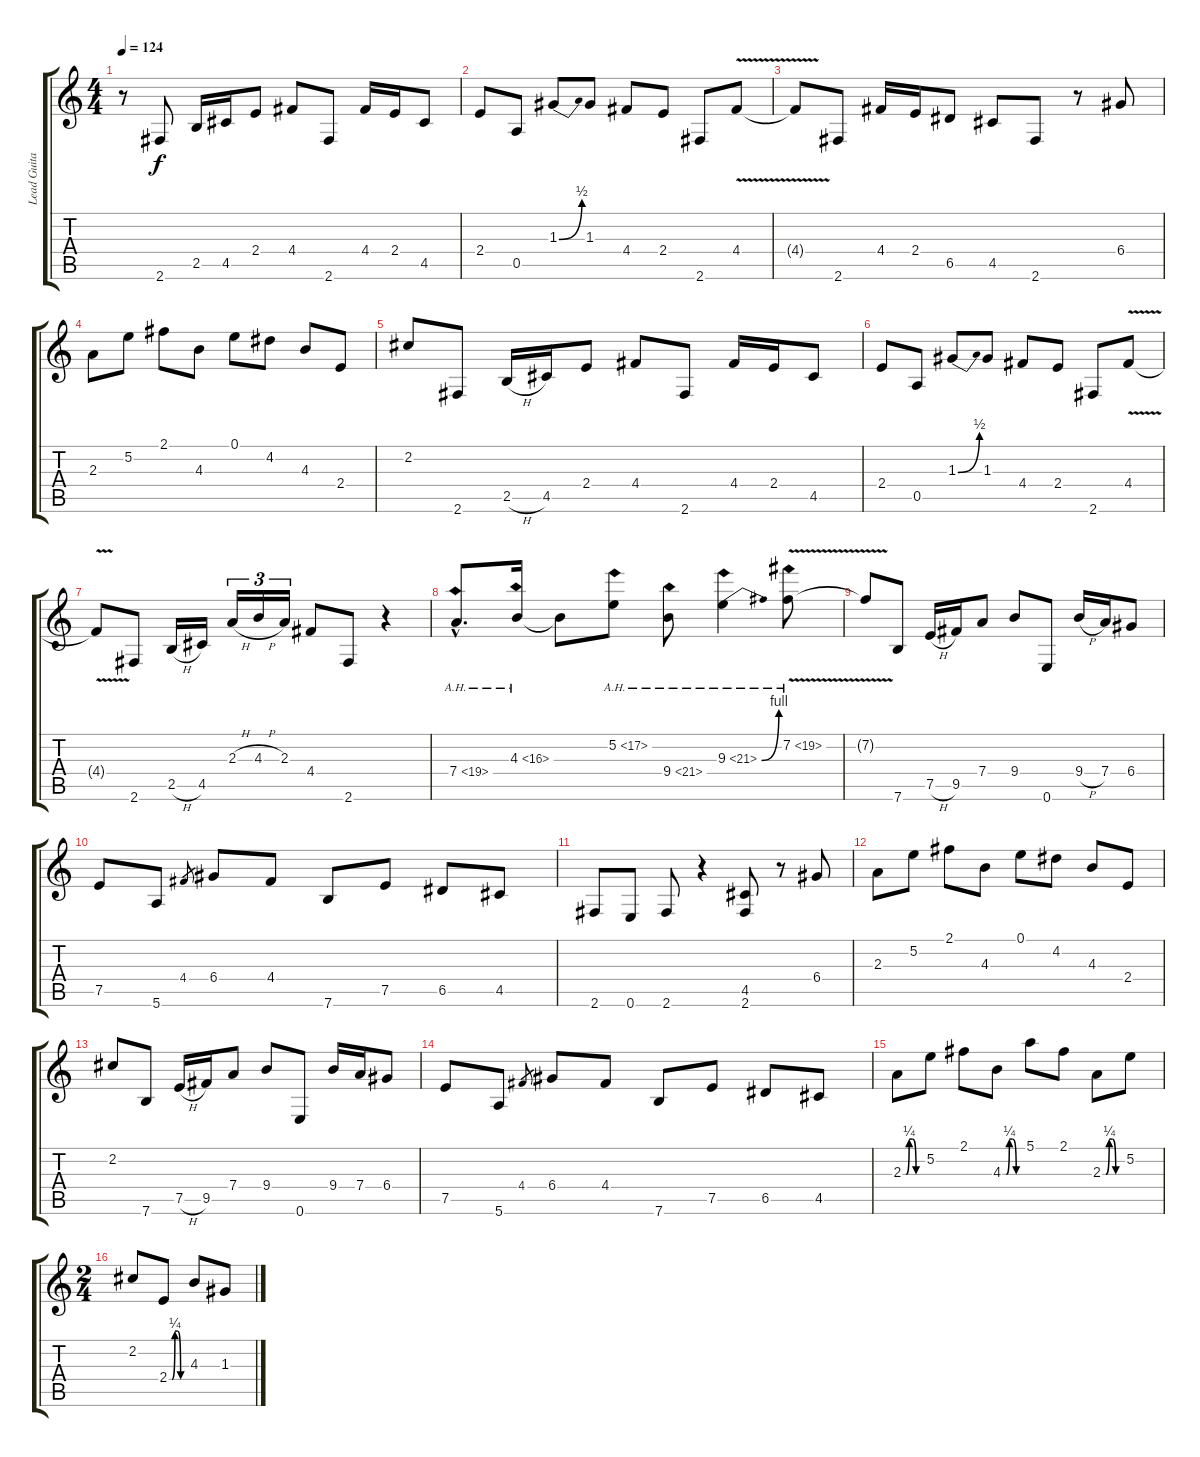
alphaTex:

\track ("Lead Guitar" "Lead Guita") {instrument overdrivenguitar}
\staff {score tabs}
\tuning (E4 B3 G3 D3 A2 E2) {hide}
\ts (4 4)
\tempo 124
\clef g2
\ks c
r.8{dy f} 2.6.8 2.5.16 4.5.16 2.4.8 4.4.8 2.6.8 4.4.16 2.4.16 4.5.8 |
2.4.8 0.5.8 1.3{be (bend 0 0 60 2)}.8 1.3.8 4.4.8 2.4.8 2.6.8 4.4{v}.8 |
4.4{t}.8 2.6.8 4.4.16 2.4.16 6.5.8 4.5.8 2.6.8 r.8 6.4.8 |
2.3.8 5.2.8 2.1.8 4.3.8 0.1.8 4.2.8 4.3.8 2.4.8 |
2.2.8 2.6.8 2.5{h}.16 4.5.16 2.4.8 4.4.8 2.6.8 4.4.16 2.4.16 4.5.8 |
2.4.8 0.5.8 1.3{be (bend 0 0 60 2)}.8 1.3.8 4.4.8 2.4.8 2.6.8 4.4{v}.8 |
4.4{t}.8 2.6.8 2.5{h}.16 4.5.16 2.3{h}.16{tu (3 2)} 4.3{h}.16{tu (3 2)} 2.3.16{tu (3 2)} 4.4.8 2.6.8 r.4 |
7.4{ah 12 hac}.8{d} 4.3{ah 12}.16 4.3{t}.8 5.2{ah 12}.8 9.4{ah 12}.8 9.3{be (bend 0 0 60 4) ah 12}.4 7.2{ah 12 v}.8 |
7.2{t}.8 7.6.8 7.5{h}.16 9.5.16 7.4.8 9.4.8 0.6.8 9.4{h}.16 7.4.16 6.4.8 |
7.5.8 5.6.8 4.4.8{gr} 6.4.8 4.4.8 7.6.8 7.5.8 6.5.8 4.5.8 |
2.6.8 0.6.8 2.6.8 r.4 (4.5 2.6).8 r.8 6.4.8 |
2.3.8 5.2.8 2.1.8 4.3.8 0.1.8 4.2.8 4.3.8 2.4.8 |
2.2.8 7.6.8 7.5{h}.16 9.5.16 7.4.8 9.4.8 0.6.8 9.4.16 7.4.16 6.4.8 |
7.5.8 5.6.8 4.4.8{gr} 6.4.8 4.4.8 7.6.8 7.5.8 6.5.8 4.5.8 |
2.3{be (custom 0 0 10 0 19 1 30 1 40 0 45 0 60 0)}.8 5.2.8 2.1.8 4.3{be (custom 0 0 11 0 20 1 30 1 41 0 45 0 60 0)}.8 5.1.8 2.1.8 2.3{be (custom 0 0 10 0 20 1 30 1 40 0 45 0 60 0)}.8 5.2.8 |
\ts (2 4)
2.2.8 2.4{be (custom 0 0 10 0 20 1 30 1 40 0 45 0 60 0)}.8 4.3.8 1.3.8
